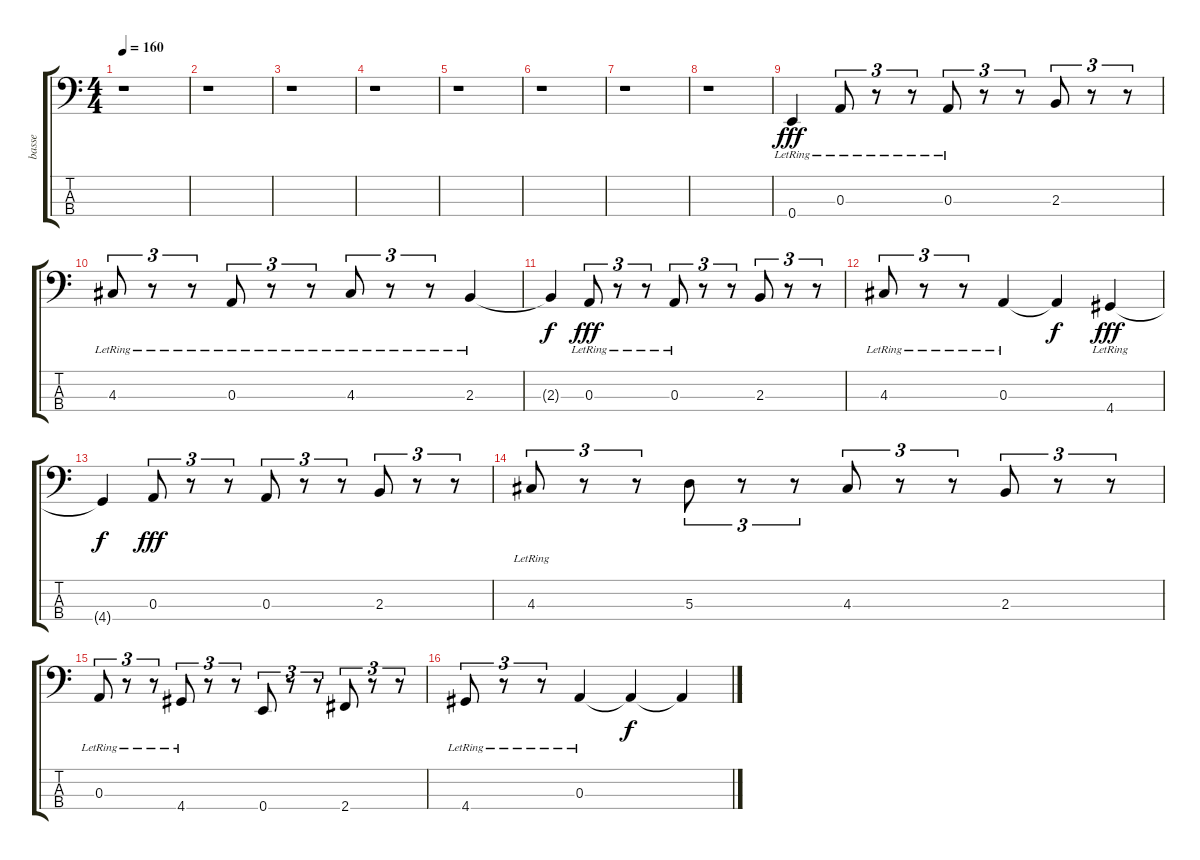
\track ("basse" "basse") {instrument fretlessbass}
\staff {score tabs}
\tuning (G2 D2 A1 E1) {hide}
\ts (4 4)
\tempo 160
\clef f4
\ks c
r.1{dy fff instrument fretlessbass} |
r.1 |
r.1 |
r.1 |
r.1 |
r.1 |
r.1 |
r.1 |
0.4{lr}.4 0.3{lr}.8{tu (3 2)} r.8{tu (3 2)} r.8{tu (3 2)} 0.3{lr}.8{tu (3 2)} r.8{tu (3 2)} r.8{tu (3 2)} 2.3.8{tu (3 2)} r.8{tu (3 2)} r.8{tu (3 2)} |
4.3{lr}.8{tu (3 2)} r.8{tu (3 2)} r.8{tu (3 2)} 0.3{lr}.8{tu (3 2)} r.8{tu (3 2)} r.8{tu (3 2)} 4.3{lr}.8{tu (3 2)} r.8{tu (3 2)} r.8{tu (3 2)} 2.3{lr}.4 |
2.3{t}.4{dy f} 0.3{lr}.8{tu (3 2) dy fff} r.8{tu (3 2)} r.8{tu (3 2)} 0.3{lr}.8{tu (3 2)} r.8{tu (3 2)} r.8{tu (3 2)} 2.3.8{tu (3 2)} r.8{tu (3 2)} r.8{tu (3 2)} |
4.3{lr}.8{tu (3 2)} r.8{tu (3 2)} r.8{tu (3 2)} 0.3{lr}.4 0.3{t}.4{dy f} 4.4{lr}.4{dy fff} |
4.4{t}.4{dy f} 0.3.8{tu (3 2) dy fff} r.8{tu (3 2)} r.8{tu (3 2)} 0.3.8{tu (3 2)} r.8{tu (3 2)} r.8{tu (3 2)} 2.3.8{tu (3 2)} r.8{tu (3 2)} r.8{tu (3 2)} |
4.3{lr}.8{tu (3 2)} r.8{tu (3 2)} r.8{tu (3 2)} 5.3.8{tu (3 2)} r.8{tu (3 2)} r.8{tu (3 2)} 4.3.8{tu (3 2)} r.8{tu (3 2)} r.8{tu (3 2)} 2.3.8{tu (3 2)} r.8{tu (3 2)} r.8{tu (3 2)} |
0.3{lr}.8{tu (3 2)} r.8{tu (3 2)} r.8{tu (3 2)} 4.4{lr}.8{tu (3 2)} r.8{tu (3 2)} r.8{tu (3 2)} 0.4.8{tu (3 2)} r.8{tu (3 2)} r.8{tu (3 2)} 2.4.8{tu (3 2)} r.8{tu (3 2)} r.8{tu (3 2)} |
4.4{lr}.8{tu (3 2)} r.8{tu (3 2)} r.8{tu (3 2)} 0.3{lr}.4 0.3{t}.4{dy f} 0.3{t}.4
